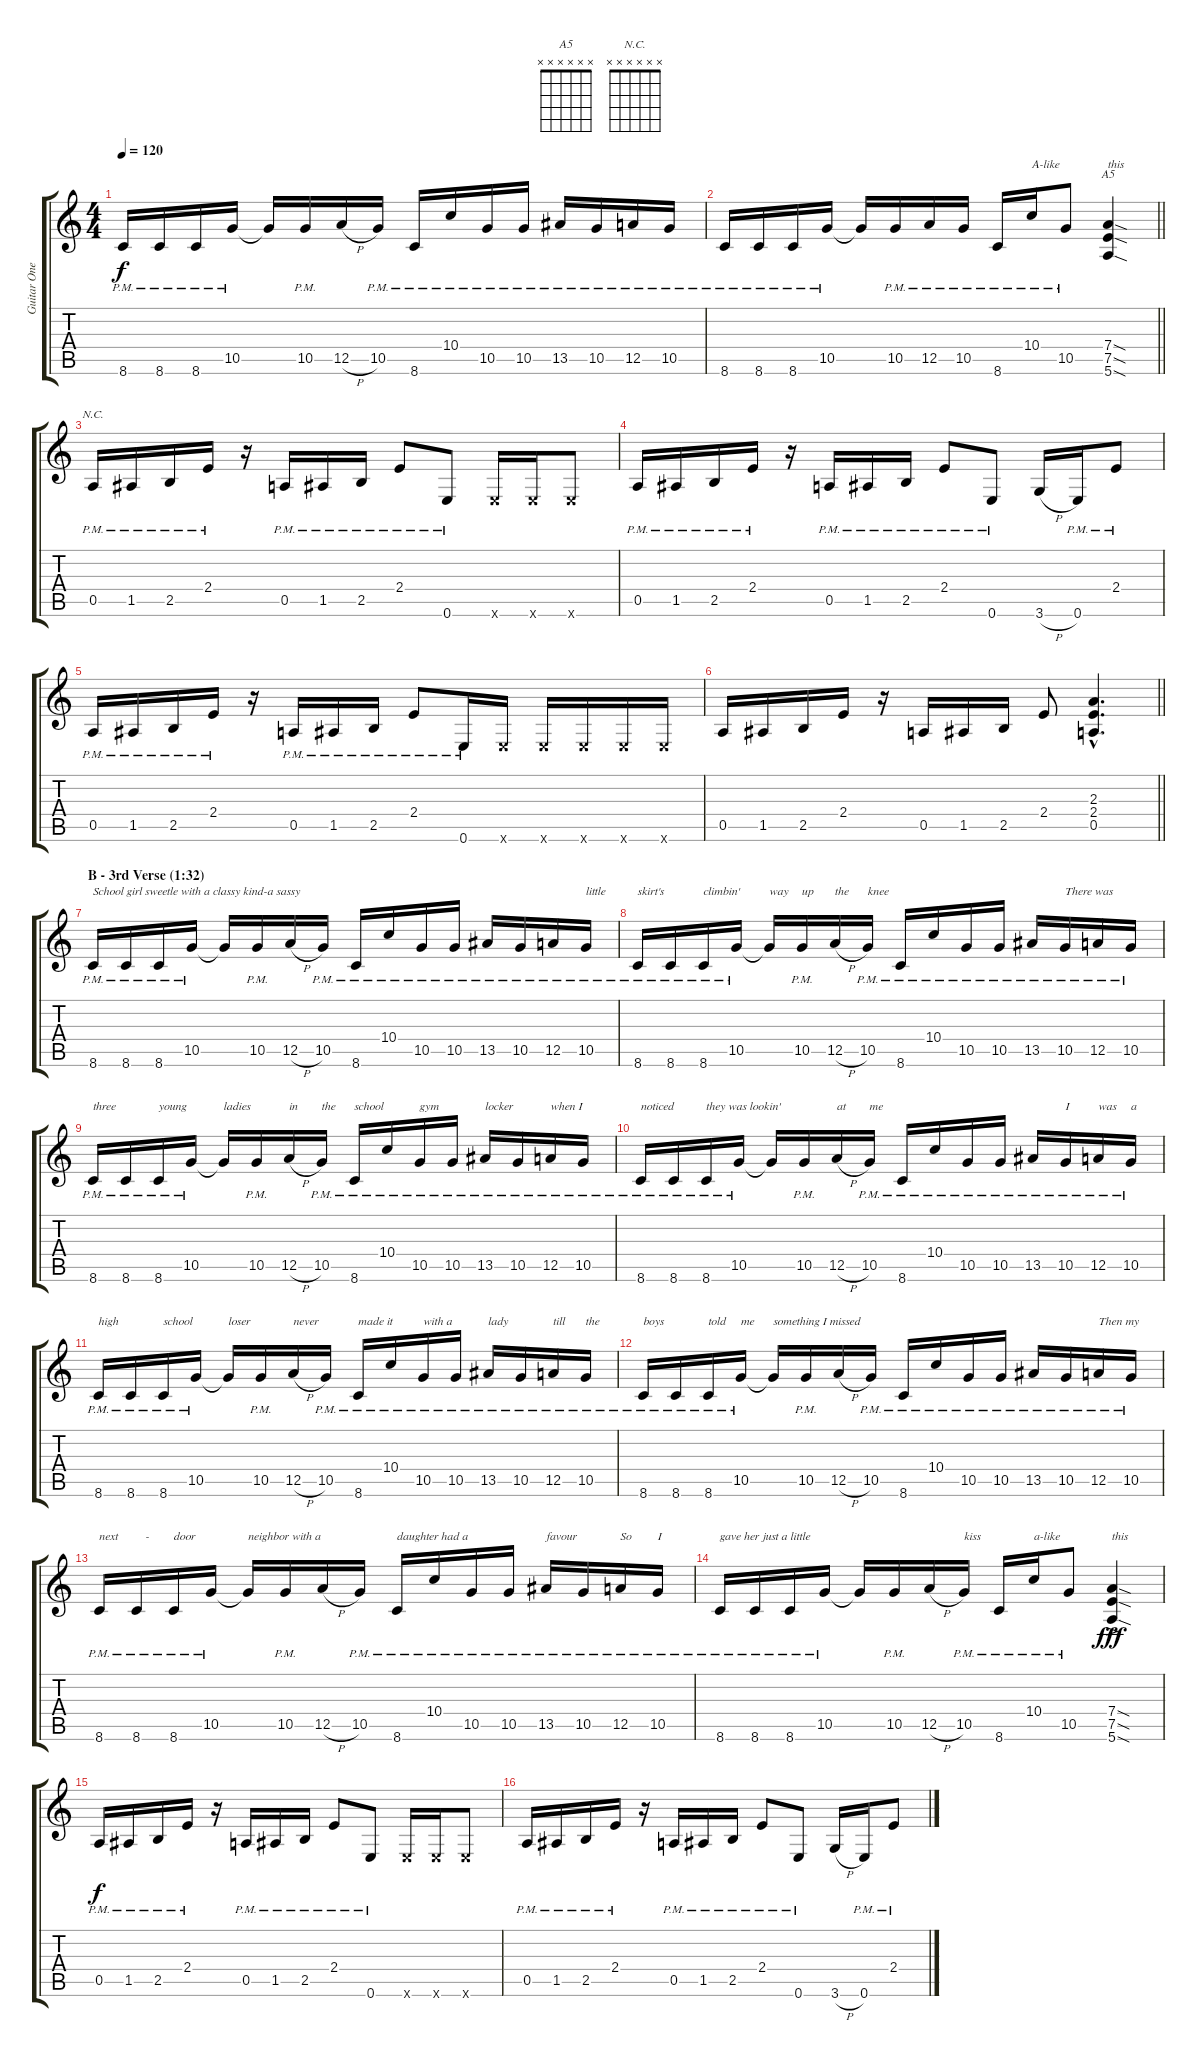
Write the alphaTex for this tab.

\track ("Guitar One" "Guitar One") {instrument distortionguitar}
\staff {score tabs}
\tuning (E4 B3 G3 D3 A2 E2) {hide}
\chord ("A5" x x x x x x) {firstfret 0}
\chord ("N.C." x x x x x x) {firstfret 0}
\ts (4 4)
\tempo 120
\clef g2
\ks c
8.6{pm}.16{dy f} 8.6{pm}.16 8.6{pm}.16 10.5{pm}.16 10.5{t}.16 10.5{pm}.16 12.5{h}.16 10.5{pm}.16 8.6{pm}.16 10.4{pm}.16 10.5{pm}.16 10.5{pm}.16 13.5{pm}.16 10.5{pm}.16 12.5{pm}.16 10.5{pm}.16 |
\barLineRight lightlight
8.6{pm}.16 8.6{pm}.16 8.6{pm}.16 10.5{pm}.16 10.5{t}.16 10.5{pm}.16 12.5{pm}.16 10.5{pm}.16 8.6{pm}.16 10.4{pm}.16{txt "A-like"} 10.5{pm}.8 (7.4{sod} 7.5{sod} 5.6{sod}).4{ch "A5" txt "this"} |
0.5{pm}.16{ch "N.C."} 1.5{pm}.16 2.5{pm}.16 2.4{pm}.16 r.16 0.5{pm}.16 1.5{pm}.16 2.5{pm}.16 2.4{pm}.8 0.6{pm}.8 0.6{x}.16 0.6{x}.16 0.6{x}.8 |
0.5{pm}.16 1.5{pm}.16 2.5{pm}.16 2.4{pm}.16 r.16 0.5{pm}.16 1.5{pm}.16 2.5{pm}.16 2.4{pm}.8 0.6{pm}.8 3.6{h}.16 0.6{pm}.16 2.4{pm}.8 |
0.5{pm}.16 1.5{pm}.16 2.5{pm}.16 2.4{pm}.16 r.16 0.5{pm}.16 1.5{pm}.16 2.5{pm}.16 2.4{pm}.8 0.6{pm}.16 0.6{x}.16 0.6{x}.16 0.6{x}.16 0.6{x}.16 0.6{x}.16 |
\barLineRight lightlight
0.5.16 1.5.16 2.5.16 2.4.16 r.16 0.5.16 1.5.16 2.5.16 2.4.8 (2.3{hac} 2.4{hac} 0.5{hac}).4{d} |
\section ("" "B - 3rd Verse (1:32)")
8.6{pm}.16{txt "School girl sweetle with a classy kind-a sassy"} 8.6{pm}.16 8.6{pm}.16 10.5{pm}.16 10.5{t}.16 10.5{pm}.16 12.5{h}.16 10.5{pm}.16 8.6{pm}.16 10.4{pm}.16 10.5{pm}.16 10.5{pm}.16 13.5{pm}.16 10.5{pm}.16 12.5{pm}.16 10.5{pm}.16{txt "little"} |
8.6{pm}.16{txt "skirt's"} 8.6{pm}.16 8.6{pm}.16{txt "climbin'"} 10.5{pm}.16 10.5{t}.16{txt "way"} 10.5{pm}.16{txt "up"} 12.5{h}.16{txt "the"} 10.5{pm}.16{txt "knee"} 8.6{pm}.16 10.4{pm}.16 10.5{pm}.16 10.5{pm}.16 13.5{pm}.16 10.5{pm}.16{txt "There was"} 12.5{pm}.16 10.5{pm}.16 |
8.6{pm}.16{txt "three"} 8.6{pm}.16 8.6{pm}.16{txt "young"} 10.5{pm}.16 10.5{t}.16{txt "ladies"} 10.5{pm}.16 12.5{h}.16{txt "in"} 10.5{pm}.16{txt "the"} 8.6{pm}.16{txt "school"} 10.4{pm}.16 10.5{pm}.16{txt "gym"} 10.5{pm}.16 13.5{pm}.16{txt "locker"} 10.5{pm}.16 12.5{pm}.16{txt "when I"} 10.5{pm}.16 |
8.6{pm}.16{txt "noticed"} 8.6{pm}.16 8.6{pm}.16{txt "they was lookin'"} 10.5{pm}.16 10.5{t}.16 10.5{pm}.16 12.5{h}.16{txt "at"} 10.5{pm}.16{txt "me"} 8.6{pm}.16 10.4{pm}.16 10.5{pm}.16 10.5{pm}.16 13.5{pm}.16 10.5{pm}.16{txt "I"} 12.5{pm}.16{txt "was"} 10.5{pm}.16{txt "a"} |
8.6{pm}.16{txt "high"} 8.6{pm}.16 8.6{pm}.16{txt "school"} 10.5{pm}.16 10.5{t}.16{txt "loser"} 10.5{pm}.16 12.5{h}.16{txt "never"} 10.5{pm}.16 8.6{pm}.16{txt "made it"} 10.4{pm}.16 10.5{pm}.16{txt "with a"} 10.5{pm}.16 13.5{pm}.16{txt "lady"} 10.5{pm}.16 12.5{pm}.16{txt "till"} 10.5{pm}.16{txt "the"} |
8.6{pm}.16{txt "boys"} 8.6{pm}.16 8.6{pm}.16{txt "told"} 10.5{pm}.16{txt "me"} 10.5{t}.16{txt "something I missed"} 10.5{pm}.16 12.5{h}.16 10.5{pm}.16 8.6{pm}.16 10.4{pm}.16 10.5{pm}.16 10.5{pm}.16 13.5{pm}.16 10.5{pm}.16 12.5{pm}.16{txt "Then my"} 10.5{pm}.16 |
8.6{pm}.16{txt "next"} 8.6{pm}.16{txt "   -"} 8.6{pm}.16{txt "door"} 10.5{pm}.16 10.5{t}.16{txt "neighbor with a"} 10.5{pm}.16 12.5{h}.16 10.5{pm}.16 8.6{pm}.16{txt "daughter had a"} 10.4{pm}.16 10.5{pm}.16 10.5{pm}.16 13.5{pm}.16{txt "favour"} 10.5{pm}.16 12.5{pm}.16{txt "So"} 10.5{pm}.16{txt "I"} |
8.6{pm}.16{txt "gave her just a little"} 8.6{pm}.16 8.6{pm}.16 10.5{pm}.16 10.5{t}.16 10.5{pm}.16 12.5{h}.16 10.5{pm}.16{txt "kiss"} 8.6{pm}.16 10.4{pm}.16{txt "a-like"} 10.5{pm}.8 (7.4{sod} 7.5{sod ac} 5.6{sod}).4{txt "this" dy fff} |
0.5{pm}.16{dy f} 1.5{pm}.16 2.5{pm}.16 2.4{pm}.16 r.16 0.5{pm}.16 1.5{pm}.16 2.5{pm}.16 2.4{pm}.8 0.6{pm}.8 0.6{x}.16 0.6{x}.16 0.6{x}.8 |
0.5{pm}.16 1.5{pm}.16 2.5{pm}.16 2.4{pm}.16 r.16 0.5{pm}.16 1.5{pm}.16 2.5{pm}.16 2.4{pm}.8 0.6{pm}.8 3.6{h}.16 0.6{pm}.16 2.4{pm}.8
